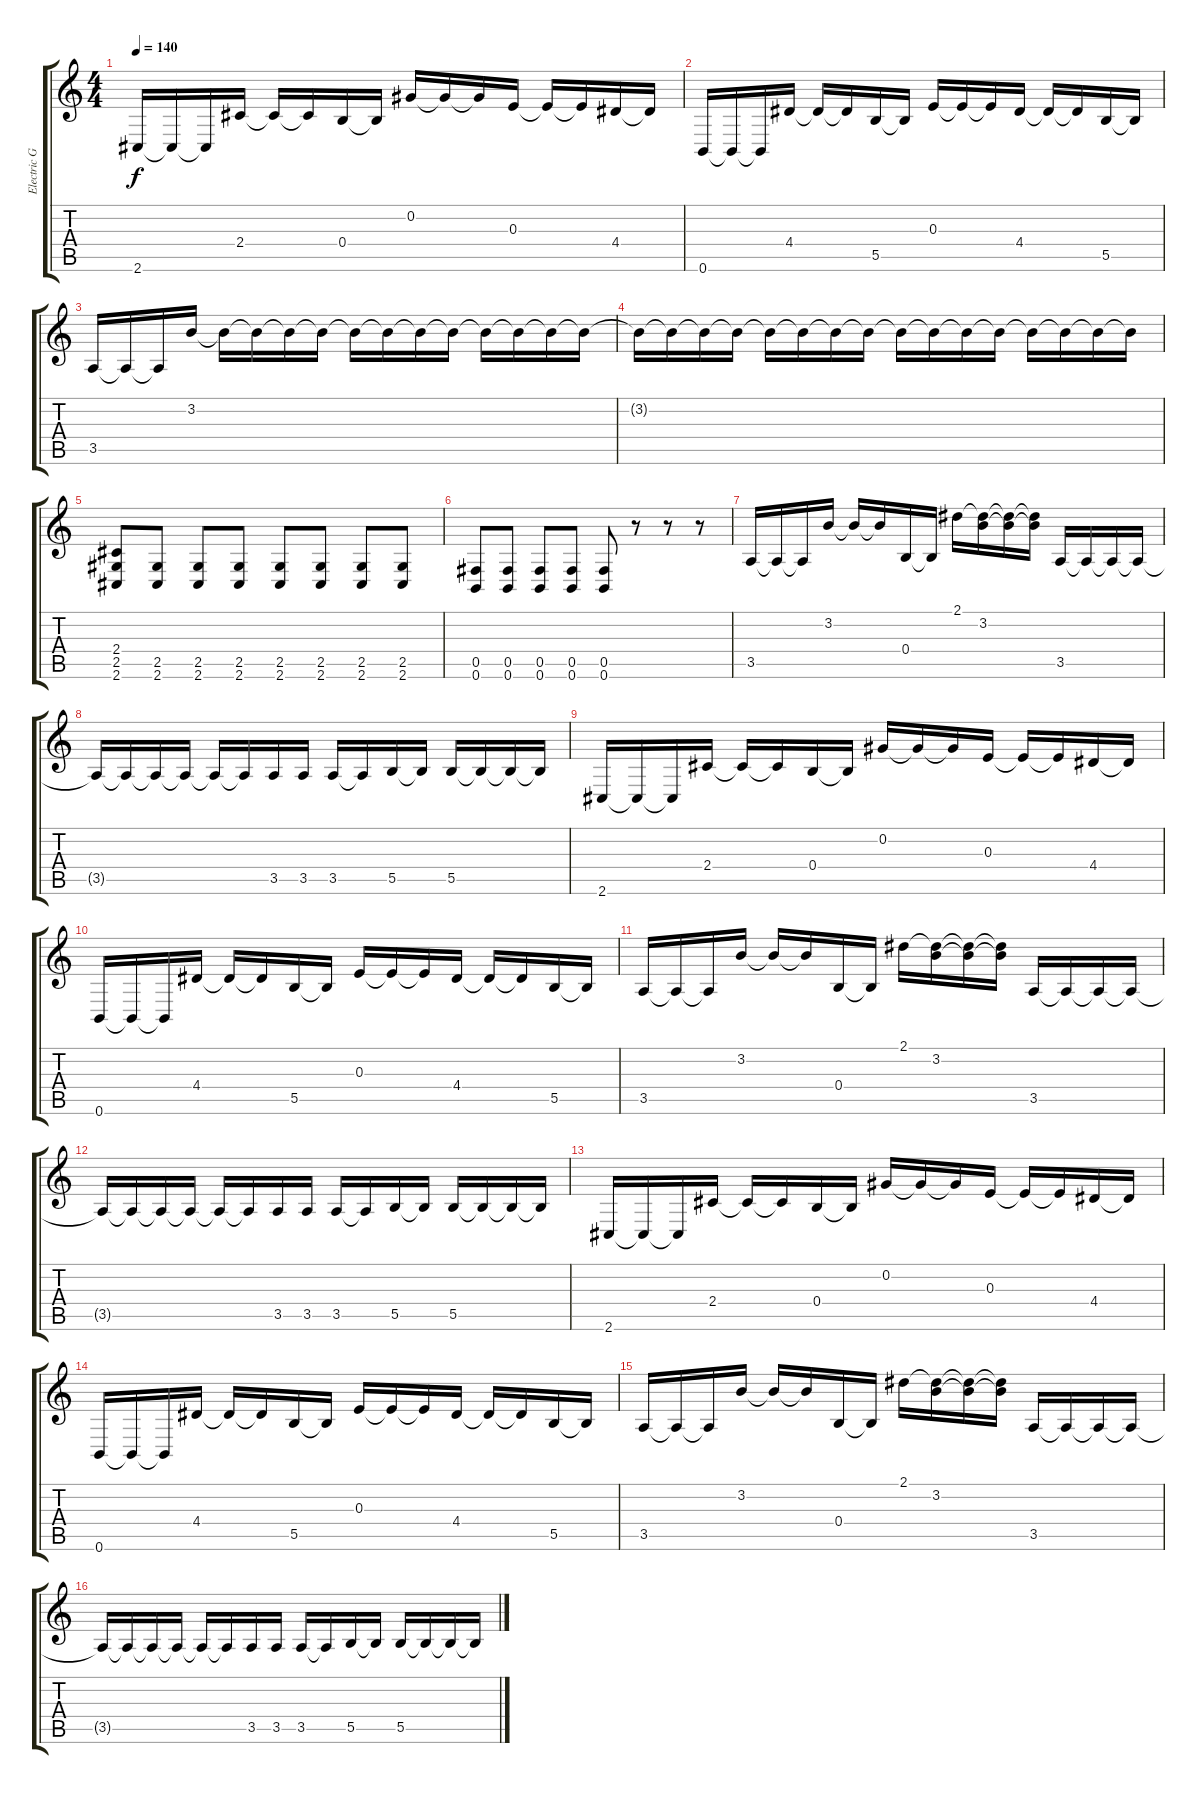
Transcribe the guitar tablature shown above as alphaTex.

\track ("Electric Guitar 1" "Electric G") {instrument distortionguitar}
\staff {score tabs}
\tuning (Db4 Ab3 E3 B2 Gb2 B1) {hide}
\ts (4 4)
\tempo 140
\clef g2
\ks c
2.6.16{dy f} 2.6{t}.16 2.6{t}.16 2.4.16 2.4{t}.16 2.4{t}.16 0.4.16 0.4{t}.16 0.2.16 0.2{t}.16 0.2{t}.16 0.3.16 0.3{t}.16 0.3{t}.16 4.4.16 4.4{t}.16 |
0.6.16 0.6{t}.16 0.6{t}.16 4.4.16 4.4{t}.16 4.4{t}.16 5.5.16 5.5{t}.16 0.3.16 0.3{t}.16 0.3{t}.16 4.4.16 4.4{t}.16 4.4{t}.16 5.5.16 5.5{t}.16 |
3.5.16 3.5{t}.16 3.5{t}.16 3.2.16 3.2{t}.16 3.2{t}.16 3.2{t}.16 3.2{t}.16 3.2{t}.16 3.2{t}.16 3.2{t}.16 3.2{t}.16 3.2{t}.16 3.2{t}.16 3.2{t}.16 3.2{t}.16 |
3.2{t}.16 3.2{t}.16 3.2{t}.16 3.2{t}.16 3.2{t}.16 3.2{t}.16 3.2{t}.16 3.2{t}.16 3.2{t}.16 3.2{t}.16 3.2{t}.16 3.2{t}.16 3.2{t}.16 3.2{t}.16 3.2{t}.16 3.2{t}.16 |
(2.4 2.5 2.6).8 (2.5 2.6).8 (2.5 2.6).8 (2.5 2.6).8 (2.5 2.6).8 (2.5 2.6).8 (2.5 2.6).8 (2.5 2.6).8 |
(0.5 0.6).8 (0.5 0.6).8 (0.5 0.6).8 (0.5 0.6).8 (0.5 0.6).8 r.8 r.8 r.8 |
3.5.16 3.5{t}.16 3.5{t}.16 3.2.16 3.2{t}.16 3.2{t}.16 0.4.16 0.4{t}.16 2.1.16 (2.1{t} 3.2).16 (2.1{t} 3.2{t}).16 (2.1{t} 3.2{t}).16 3.5.16 3.5{t}.16 3.5{t}.16 3.5{t}.16 |
3.5{t}.16 3.5{t}.16 3.5{t}.16 3.5{t}.16 3.5{t}.16 3.5{t}.16 3.5.16 3.5.16 3.5.16 3.5{t}.16 5.5.16 5.5{t}.16 5.5.16 5.5{t}.16 5.5{t}.16 5.5{t}.16 |
2.6.16 2.6{t}.16 2.6{t}.16 2.4.16 2.4{t}.16 2.4{t}.16 0.4.16 0.4{t}.16 0.2.16 0.2{t}.16 0.2{t}.16 0.3.16 0.3{t}.16 0.3{t}.16 4.4.16 4.4{t}.16 |
0.6.16 0.6{t}.16 0.6{t}.16 4.4.16 4.4{t}.16 4.4{t}.16 5.5.16 5.5{t}.16 0.3.16 0.3{t}.16 0.3{t}.16 4.4.16 4.4{t}.16 4.4{t}.16 5.5.16 5.5{t}.16 |
3.5.16 3.5{t}.16 3.5{t}.16 3.2.16 3.2{t}.16 3.2{t}.16 0.4.16 0.4{t}.16 2.1.16 (2.1{t} 3.2).16 (2.1{t} 3.2{t}).16 (2.1{t} 3.2{t}).16 3.5.16 3.5{t}.16 3.5{t}.16 3.5{t}.16 |
3.5{t}.16 3.5{t}.16 3.5{t}.16 3.5{t}.16 3.5{t}.16 3.5{t}.16 3.5.16 3.5.16 3.5.16 3.5{t}.16 5.5.16 5.5{t}.16 5.5.16 5.5{t}.16 5.5{t}.16 5.5{t}.16 |
2.6.16 2.6{t}.16 2.6{t}.16 2.4.16 2.4{t}.16 2.4{t}.16 0.4.16 0.4{t}.16 0.2.16 0.2{t}.16 0.2{t}.16 0.3.16 0.3{t}.16 0.3{t}.16 4.4.16 4.4{t}.16 |
0.6.16 0.6{t}.16 0.6{t}.16 4.4.16 4.4{t}.16 4.4{t}.16 5.5.16 5.5{t}.16 0.3.16 0.3{t}.16 0.3{t}.16 4.4.16 4.4{t}.16 4.4{t}.16 5.5.16 5.5{t}.16 |
3.5.16 3.5{t}.16 3.5{t}.16 3.2.16 3.2{t}.16 3.2{t}.16 0.4.16 0.4{t}.16 2.1.16 (2.1{t} 3.2).16 (2.1{t} 3.2{t}).16 (2.1{t} 3.2{t}).16 3.5.16 3.5{t}.16 3.5{t}.16 3.5{t}.16 |
3.5{t}.16 3.5{t}.16 3.5{t}.16 3.5{t}.16 3.5{t}.16 3.5{t}.16 3.5.16 3.5.16 3.5.16 3.5{t}.16 5.5.16 5.5{t}.16 5.5.16 5.5{t}.16 5.5{t}.16 5.5{t}.16
